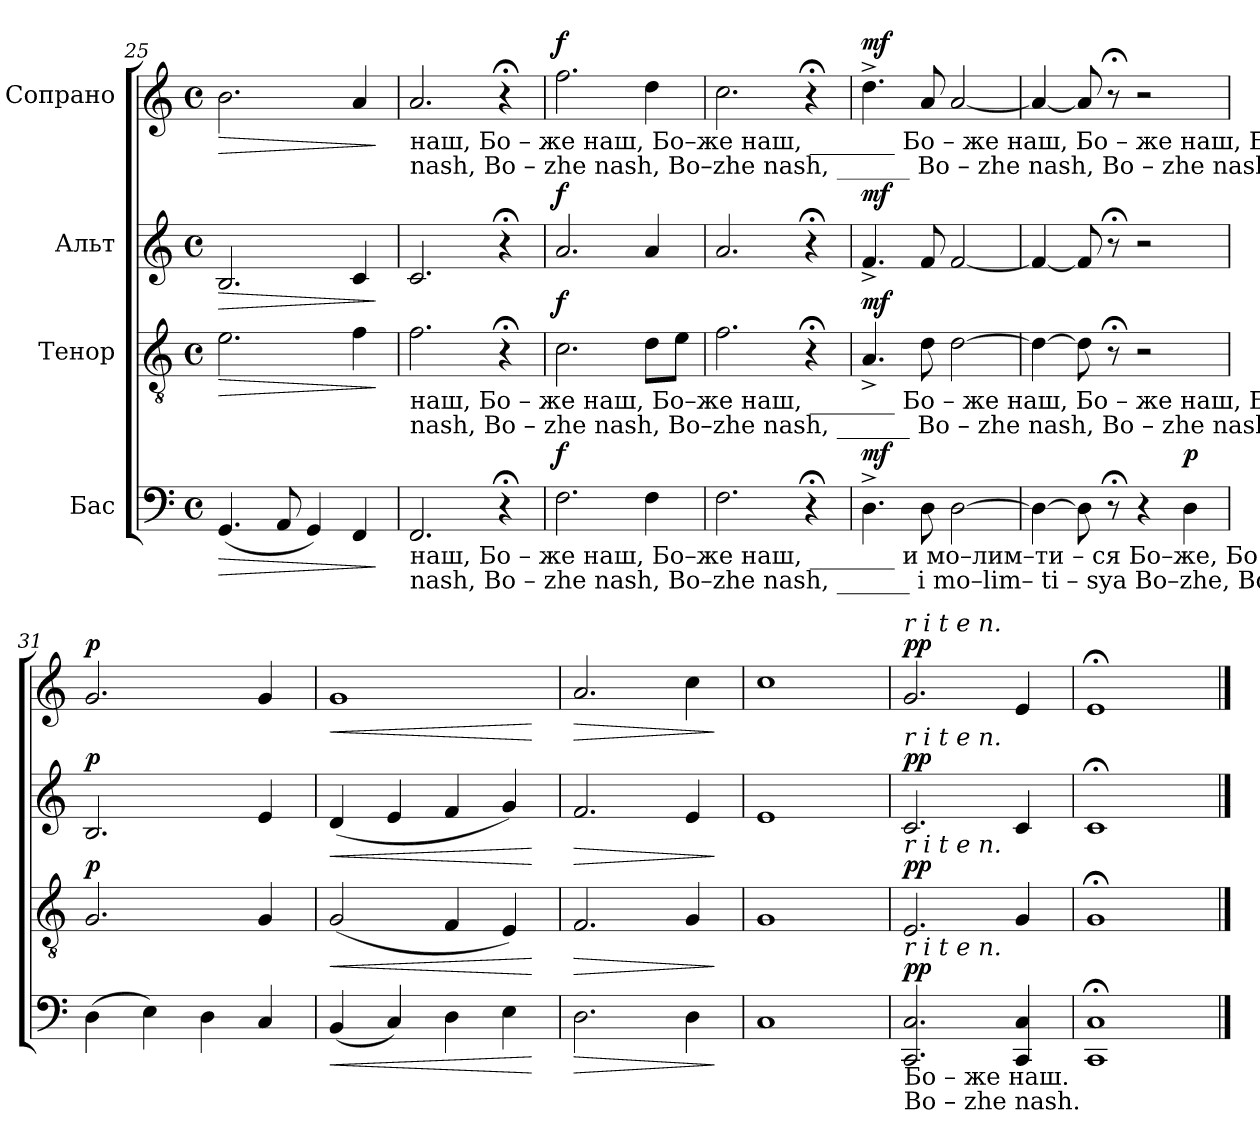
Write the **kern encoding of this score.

**kern	**dynam	**kern	**dynam	**kern	**dynam	**kern	**dynam
*part4	*part4	*part3	*part3	*part2	*part2	*part1	*part1
*staff4	*staff4	*staff3	*staff3	*staff2	*staff2	*staff1	*staff1
*I"Бас	*	*I"Тенор	*	*I"Альт	*	*I"Сопрано	*
*clefF4	*	*clefGv2	*	*clefG2	*	*clefG2	*
*k[]	*	*k[]	*	*k[]	*	*k[]	*
*M4/4	*	*M4/4	*	*M4/4	*	*M4/4	*
*met(c)	*	*met(c)	*	*met(c)	*	*met(c)	*
=25	=25	=25	=25	=25	=25	=25	=25
!	!LO:HP:b	!	!LO:HP:b	!	!LO:HP:b	!	!LO:HP:b
(4.GG/	>	2.e\	>	2.B/	>	2.b\	>
8AA/	.	.	.	.	.	.	.
4GG/)	.	.	.	.	.	.	.
4FF/	.	4f\	.	4c/	.	4a/	.
.	]	.	]	.	]	.	]
!!LO:PB:g=z
=26	=26	=26	=26	=26	=26	=26	=26
!	!	!	!	!	!	!LO:TX:b:t=наш,       Бо  –  же        наш,          Бо–же   наш, _______                      Бо      –     же    наш,                  Бо –  же   наш,     Бо –   же   наш,	!
!	!	!	!	!	!	!LO:TX:b:t=nash,      Bo  –  zhe     nash,          Bo–zhe nash, ______                      Bo      –      zhe  nash,                 Bo – zhe  nash,    Bo –zhe    nash,	!
!	!	!LO:TX:b:t=наш,       Бо  –  же        наш,          Бо–же   наш, _______                      Бо      –     же    наш,                  Бо –  же   наш,     Бо –   же   наш,	!	!	!	!	!
!	!	!LO:TX:b:t=nash,      Bo  –  zhe     nash,          Bo–zhe nash, ______                      Bo      –      zhe  nash,                 Bo – zhe  nash,    Bo –zhe    nash,	!	!	!	!	!
!LO:TX:b:t=наш,       Бо  –  же        наш,          Бо–же   наш, _______            и      мо–лим–ти –  ся     Бо–же,   Бо – же   наш,	!	!	!	!	!	!	!
!LO:TX:b:t=nash,      Bo  –  zhe     nash,          Bo–zhe nash, ______              i        mo–lim–  ti  – sya    Bo–zhe, Bo – zhe  nash,	!	!	!	!	!	!	!
2.FF/	.	2.f\	.	2.c/	.	2.a/	.
4r;<	.	4r;<	.	4r;<	.	4r;<	.
=27	=27	=27	=27	=27	=27	=27	=27
!	!LO:DY:a	!	!LO:DY:a	!	!LO:DY:a	!	!LO:DY:a
2.F\	f	2.c\	f	2.a/	f	2.ff\	f
4F\	.	8d\L	.	4a/	.	4dd\	.
.	.	8e\J	.	.	.	.	.
=28	=28	=28	=28	=28	=28	=28	=28
2.F\	.	2.f\	.	2.a/	.	2.cc\	.
4r;<	.	4r;<	.	4r;<	.	4r;<	.
=29	=29	=29	=29	=29	=29	=29	=29
!	!LO:DY:a	!	!LO:DY:a	!	!LO:DY:a	!	!LO:DY:a
4.D^\	mf	4.A^/	mf	4.f^/	mf	4.dd^\	mf
8D\	.	8d\	.	8f/	.	8a/	.
[2D\	.	[2d\	.	[2f/	.	[2a/	.
=30	=30	=30	=30	=30	=30	=30	=30
4D\_	.	4d\_	.	4f/_	.	4a/_	.
8D\]	.	8d\]	.	8f/]	.	8a/]	.
8r;<	.	8r;<	.	8r;<	.	8r;<	.
4r	.	2r	.	2r	.	2r	.
!	!LO:DY:a	!	!	!	!	!	!
4D\	p	.	.	.	.	.	.
=31	=31	=31	=31	=31	=31	=31	=31
!	!	!	!LO:DY:a	!	!LO:DY:a	!	!LO:DY:a
(4D\	.	2.G/	p	2.B/	p	2.g/	p
4E\)	.	.	.	.	.	.	.
4D\	.	.	.	.	.	.	.
4C/	.	4G/	.	4e/	.	4g/	.
=32	=32	=32	=32	=32	=32	=32	=32
!	!LO:HP:b	!	!LO:HP:b	!	!LO:HP:b	!	!LO:HP:b
(4BB/	<	(2G/	<	(4d/	<	1g	<
4C/)	.	.	.	4e/	.	.	.
4D\	.	4F/	.	4f/	.	.	.
4E\	.	4E/)	.	4g/)	.	.	.
.	[	.	[	.	[	.	[
=33	=33	=33	=33	=33	=33	=33	=33
!	!LO:HP:b	!	!LO:HP:b	!	!LO:HP:b	!	!LO:HP:b
2.D\	>	2.F/	>	2.f/	>	2.a/	>
4D\	.	4G/	.	4e/	.	4cc\	.
.	]	.	]	.	]	.	]
=34	=34	=34	=34	=34	=34	=34	=34
1C	.	1G	.	1e	.	1cc	.
=35	=35	=35	=35	=35	=35	=35	=35
*	*	*	*	*	*	*MM40	*
!	!	!	!	!	!	!LO:TX:a:i:t=r i t e n.	!
!	!	!	!	!LO:TX:a:i:t=r i t e n.	!	!	!
!	!	!LO:TX:a:i:t=r i t e n.	!	!	!	!	!
!LO:TX:a:i:t=r i t e n.	!	!	!	!	!	!	!
!LO:TX:b:t=Бо  –  же    наш.	!	!	!	!	!	!	!
!LO:TX:b:t=Bo –  zhe  nash.	!	!	!	!	!	!	!
!	!LO:DY:a	!	!LO:DY:a	!	!LO:DY:a	!	!LO:DY:a
2.CC/ 2.C/	pp	2.E/	pp	2.c/	pp	2.g/	pp
4CC/ 4C/	.	4G/	.	4c/	.	4e/	.
=36	=36	=36	=36	=36	=36	=36	=36
1CC;< 1C;<	.	1G;<	.	1c;<	.	1e;<	.
==	==	==	==	==	==	==	==
*-	*-	*-	*-	*-	*-	*-	*-
